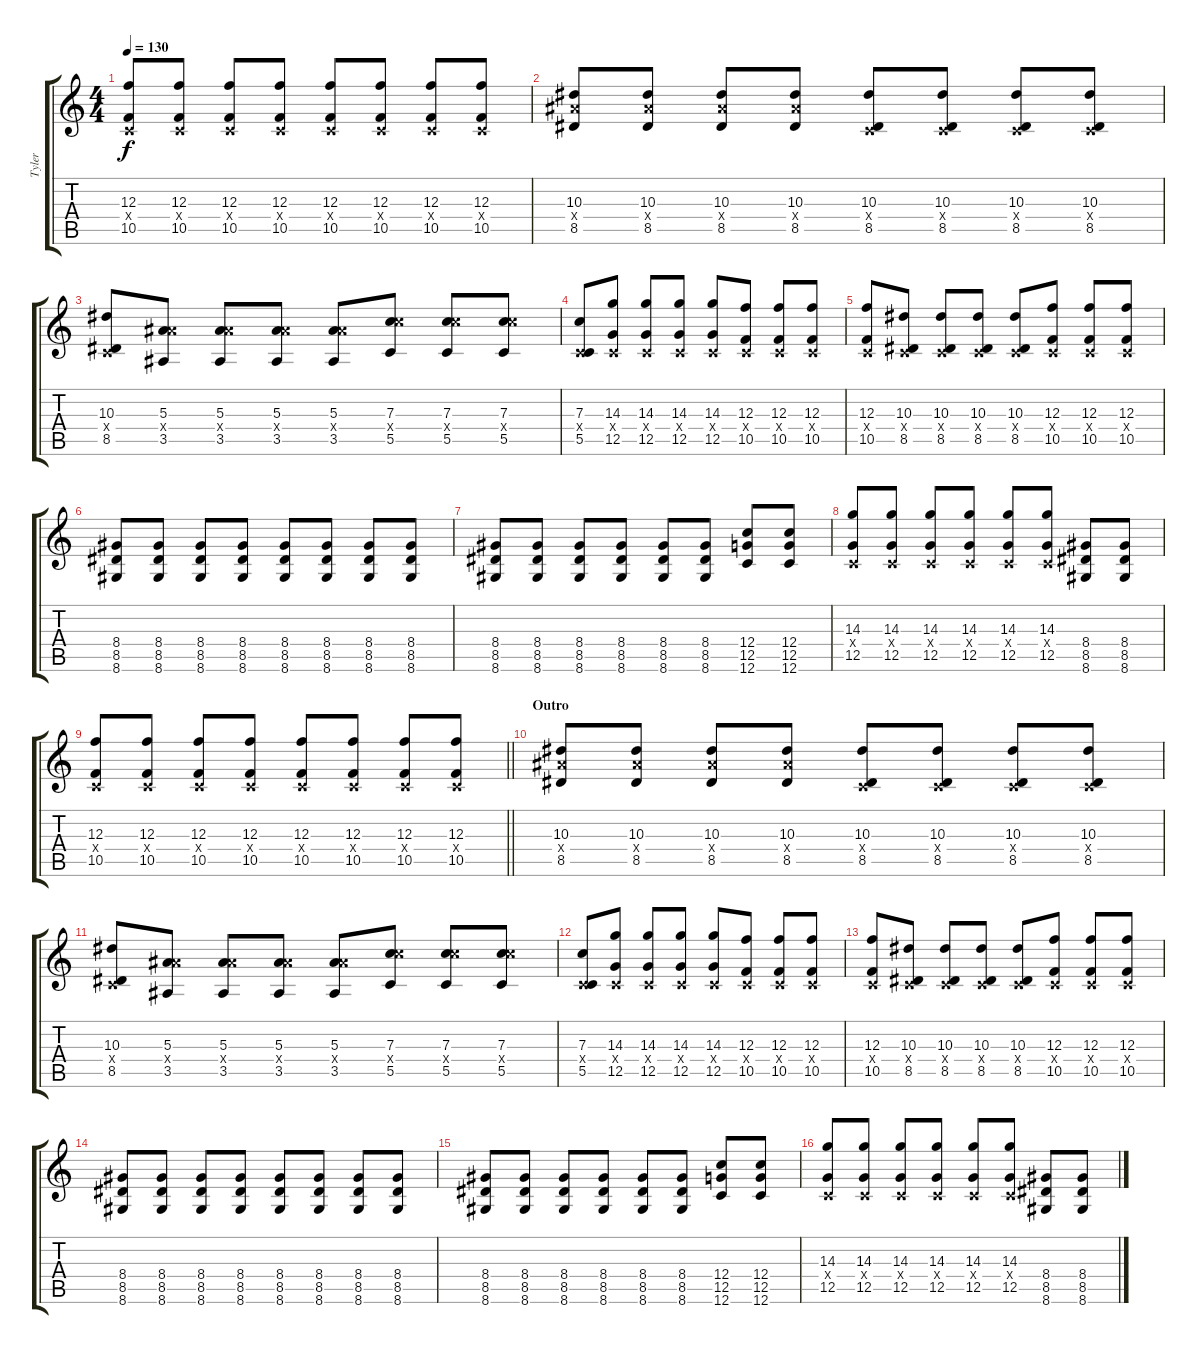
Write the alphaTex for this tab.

\track ("Tyler" "Tyler") {instrument electricguitarjazz}
\staff {score tabs}
\tuning (D4 A3 F3 C3 G2 C2) {hide}
\ts (4 4)
\tempo 130
\clef g2
\ks c
(12.3 0.4{x} 10.5).8{dy f} (12.3 0.4{x} 10.5).8 (12.3 0.4{x} 10.5).8 (12.3 0.4{x} 10.5).8 (12.3 0.4{x} 10.5).8 (12.3 0.4{x} 10.5).8 (12.3 0.4{x} 10.5).8 (12.3 0.4{x} 10.5).8 |
(10.3 10.4{x} 8.5).8 (10.3 10.4{x} 8.5).8 (10.3 10.4{x} 8.5).8 (10.3 10.4{x} 8.5).8 (10.3 0.4{x} 8.5).8 (10.3 0.4{x} 8.5).8 (10.3 0.4{x} 8.5).8 (10.3 0.4{x} 8.5).8 |
(10.3 0.4{x} 8.5).8 (5.3 10.4{x} 3.5).8 (5.3 10.4{x} 3.5).8 (5.3 10.4{x} 3.5).8 (5.3 10.4{x} 3.5).8 (7.3 12.4{x} 5.5).8 (7.3 12.4{x} 5.5).8 (7.3 12.4{x} 5.5).8 |
(7.3 0.4{x} 5.5).8 (14.3 0.4{x} 12.5).8 (14.3 0.4{x} 12.5).8 (14.3 0.4{x} 12.5).8 (14.3 0.4{x} 12.5).8 (12.3 0.4{x} 10.5).8 (12.3 0.4{x} 10.5).8 (12.3 0.4{x} 10.5).8 |
(12.3 0.4{x} 10.5).8 (10.3 0.4{x} 8.5).8 (10.3 0.4{x} 8.5).8 (10.3 0.4{x} 8.5).8 (10.3 0.4{x} 8.5).8 (12.3 0.4{x} 10.5).8 (12.3 0.4{x} 10.5).8 (12.3 0.4{x} 10.5).8 |
(8.4 8.5 8.6).8 (8.4 8.5 8.6).8 (8.4 8.5 8.6).8 (8.4 8.5 8.6).8 (8.4 8.5 8.6).8 (8.4 8.5 8.6).8 (8.4 8.5 8.6).8 (8.4 8.5 8.6).8 |
(8.4 8.5 8.6).8 (8.4 8.5 8.6).8 (8.4 8.5 8.6).8 (8.4 8.5 8.6).8 (8.4 8.5 8.6).8 (8.4 8.5 8.6).8 (12.4 12.5 12.6).8 (12.4 12.5 12.6).8 |
(14.3 0.4{x} 12.5).8 (14.3 0.4{x} 12.5).8 (14.3 0.4{x} 12.5).8 (14.3 0.4{x} 12.5).8 (14.3 0.4{x} 12.5).8 (14.3 0.4{x} 12.5).8 (8.4 8.5 8.6).8 (8.4 8.5 8.6).8 |
\barLineRight lightlight
(12.3 0.4{x} 10.5).8 (12.3 0.4{x} 10.5).8 (12.3 0.4{x} 10.5).8 (12.3 0.4{x} 10.5).8 (12.3 0.4{x} 10.5).8 (12.3 0.4{x} 10.5).8 (12.3 0.4{x} 10.5).8 (12.3 0.4{x} 10.5).8 |
\section ("" "Outro")
(10.3 10.4{x} 8.5).8 (10.3 10.4{x} 8.5).8 (10.3 10.4{x} 8.5).8 (10.3 10.4{x} 8.5).8 (10.3 0.4{x} 8.5).8 (10.3 0.4{x} 8.5).8 (10.3 0.4{x} 8.5).8 (10.3 0.4{x} 8.5).8 |
(10.3 0.4{x} 8.5).8 (5.3 10.4{x} 3.5).8 (5.3 10.4{x} 3.5).8 (5.3 10.4{x} 3.5).8 (5.3 10.4{x} 3.5).8 (7.3 12.4{x} 5.5).8 (7.3 12.4{x} 5.5).8 (7.3 12.4{x} 5.5).8 |
(7.3 0.4{x} 5.5).8 (14.3 0.4{x} 12.5).8 (14.3 0.4{x} 12.5).8 (14.3 0.4{x} 12.5).8 (14.3 0.4{x} 12.5).8 (12.3 0.4{x} 10.5).8 (12.3 0.4{x} 10.5).8 (12.3 0.4{x} 10.5).8 |
(12.3 0.4{x} 10.5).8 (10.3 0.4{x} 8.5).8 (10.3 0.4{x} 8.5).8 (10.3 0.4{x} 8.5).8 (10.3 0.4{x} 8.5).8 (12.3 0.4{x} 10.5).8 (12.3 0.4{x} 10.5).8 (12.3 0.4{x} 10.5).8 |
(8.4 8.5 8.6).8 (8.4 8.5 8.6).8 (8.4 8.5 8.6).8 (8.4 8.5 8.6).8 (8.4 8.5 8.6).8 (8.4 8.5 8.6).8 (8.4 8.5 8.6).8 (8.4 8.5 8.6).8 |
(8.4 8.5 8.6).8 (8.4 8.5 8.6).8 (8.4 8.5 8.6).8 (8.4 8.5 8.6).8 (8.4 8.5 8.6).8 (8.4 8.5 8.6).8 (12.4 12.5 12.6).8 (12.4 12.5 12.6).8 |
(14.3 0.4{x} 12.5).8 (14.3 0.4{x} 12.5).8 (14.3 0.4{x} 12.5).8 (14.3 0.4{x} 12.5).8 (14.3 0.4{x} 12.5).8 (14.3 0.4{x} 12.5).8 (8.4 8.5 8.6).8 (8.4 8.5 8.6).8
